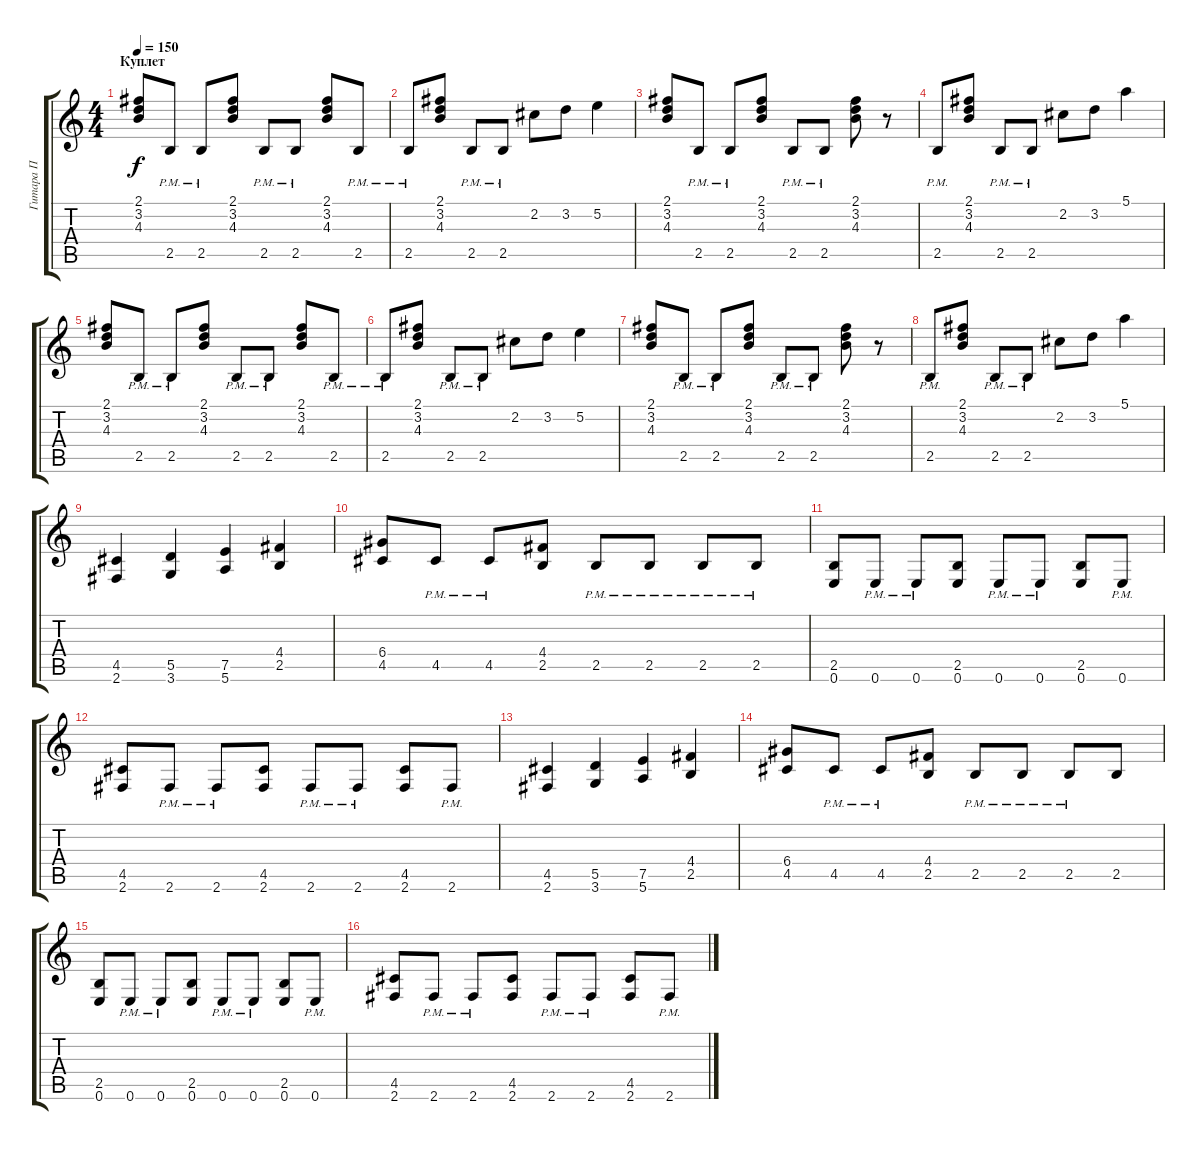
\track ("Гитара П" "Гитара П") {instrument distortionguitar}
\staff {score tabs}
\tuning (E4 B3 G3 D3 A2 E2) {hide}
\ts (4 4)
\section ("" "Куплет")
\tempo 150
\clef g2
\ks c
(2.1 3.2 4.3).8{dy f} 2.5{pm}.8 2.5{pm}.8 (2.1 3.2 4.3).8 2.5{pm}.8 2.5{pm}.8 (2.1 3.2 4.3).8 2.5{pm}.8 |
2.5{pm}.8 (2.1 3.2 4.3).8 2.5{pm}.8 2.5{pm}.8 2.2.8 3.2.8 5.2.4 |
(2.1 3.2 4.3).8 2.5{pm}.8 2.5{pm}.8 (2.1 3.2 4.3).8 2.5{pm}.8 2.5{pm}.8 (2.1 3.2 4.3).8 r.8 |
2.5{pm}.8 (2.1 3.2 4.3).8 2.5{pm}.8 2.5{pm}.8 2.2.8 3.2.8 5.1.4 |
(2.1 3.2 4.3).8 2.5{pm}.8 2.5{pm}.8 (2.1 3.2 4.3).8 2.5{pm}.8 2.5{pm}.8 (2.1 3.2 4.3).8 2.5{pm}.8 |
2.5{pm}.8 (2.1 3.2 4.3).8 2.5{pm}.8 2.5{pm}.8 2.2.8 3.2.8 5.2.4 |
(2.1 3.2 4.3).8 2.5{pm}.8 2.5{pm}.8 (2.1 3.2 4.3).8 2.5{pm}.8 2.5{pm}.8 (2.1 3.2 4.3).8 r.8 |
2.5{pm}.8 (2.1 3.2 4.3).8 2.5{pm}.8 2.5{pm}.8 2.2.8 3.2.8 5.1.4 |
(4.5 2.6).4 (5.5 3.6).4 (7.5 5.6).4 (4.4 2.5).4 |
(6.4 4.5).8 4.5{pm}.8 4.5{pm}.8 (4.4 2.5).8 2.5{pm}.8 2.5{pm}.8 2.5{pm}.8 2.5{pm}.8 |
(2.5 0.6).8 0.6{pm}.8 0.6{pm}.8 (2.5 0.6).8 0.6{pm}.8 0.6{pm}.8 (2.5 0.6).8 0.6{pm}.8 |
(4.5 2.6).8 2.6{pm}.8 2.6{pm}.8 (4.5 2.6).8 2.6{pm}.8 2.6{pm}.8 (4.5 2.6).8 2.6{pm}.8 |
(4.5 2.6).4 (5.5 3.6).4 (7.5 5.6).4 (4.4 2.5).4 |
(6.4 4.5).8 4.5{pm}.8 4.5{pm}.8 (4.4 2.5).8 2.5{pm}.8 2.5{pm}.8 2.5{pm}.8 2.5.8 |
(2.5 0.6).8 0.6{pm}.8 0.6{pm}.8 (2.5 0.6).8 0.6{pm}.8 0.6{pm}.8 (2.5 0.6).8 0.6{pm}.8 |
(4.5 2.6).8 2.6{pm}.8 2.6{pm}.8 (4.5 2.6).8 2.6{pm}.8 2.6{pm}.8 (4.5 2.6).8 2.6{pm}.8
